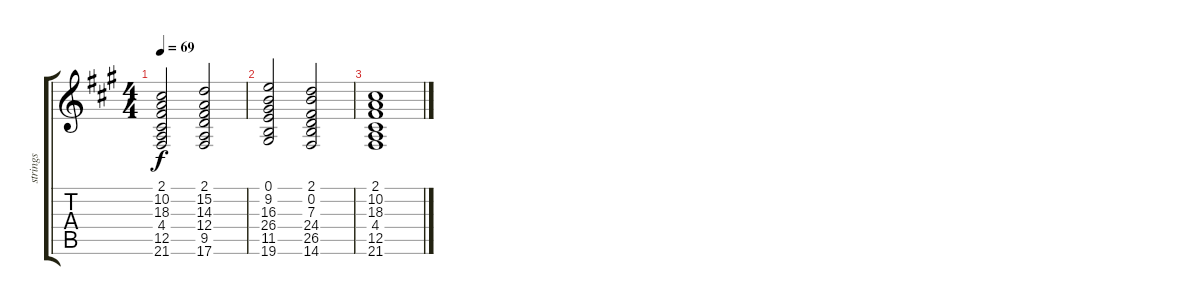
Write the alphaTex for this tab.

\track ("strings" "strings") {instrument stringensemble2}
\staff {score tabs}
\tuning (E4 B3 G3 D3 A2 E2) {hide}
\ts (4 4)
\tempo 69
\clef g2
\ks f#minor
(2.1 10.2 18.3 4.4 12.5 21.6).2{dy f} (2.1 15.2 14.3 12.4 9.5 17.6).2 |
(0.1 9.2 16.3 26.4 11.5 19.6).2 (2.1 0.2 7.3 24.4 26.5 14.6).2 |
(2.1 10.2 18.3 4.4 12.5 21.6).1
